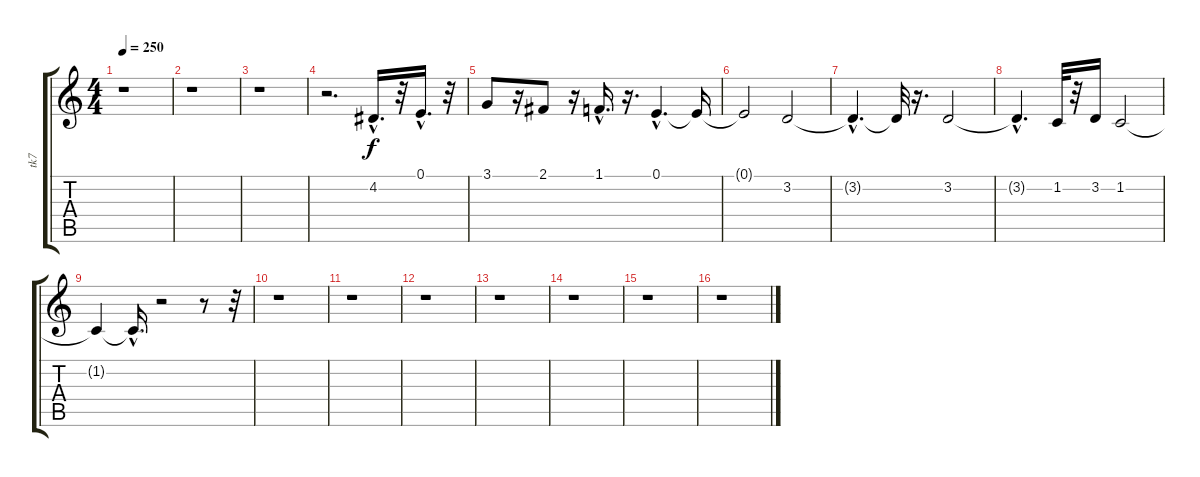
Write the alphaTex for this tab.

\track ("tk7" "tk7") {instrument synthbrass1}
\staff {score tabs}
\tuning (E4 B3 G3 D3 A2 E2) {hide}
\ts (4 4)
\tempo 250
\clef g2
\ks c
r.1{dy ff} |
r.1 |
r.1 |
r.2{d} 4.2{hac}.16{d dy f} r.32 0.1{hac}.16{d} r.32 |
3.1.8 r.16 2.1.8 r.16 1.1{hac}.16{d} r.16{d} 0.1{hac}.4{d} 0.1{t}.16 |
0.1{t}.2 3.2.2 |
3.2{hac t}.4{d} 3.2{t}.32 r.16{d} 3.2.2 |
3.2{hac t}.4{d} 1.2.32 r.32 3.2.16 1.2.2 |
1.2{t}.4 1.2{hac t}.16{d} r.2 r.8 r.32 |
r.1 |
r.1 |
r.1 |
r.1 |
r.1 |
r.1 |
r.1
